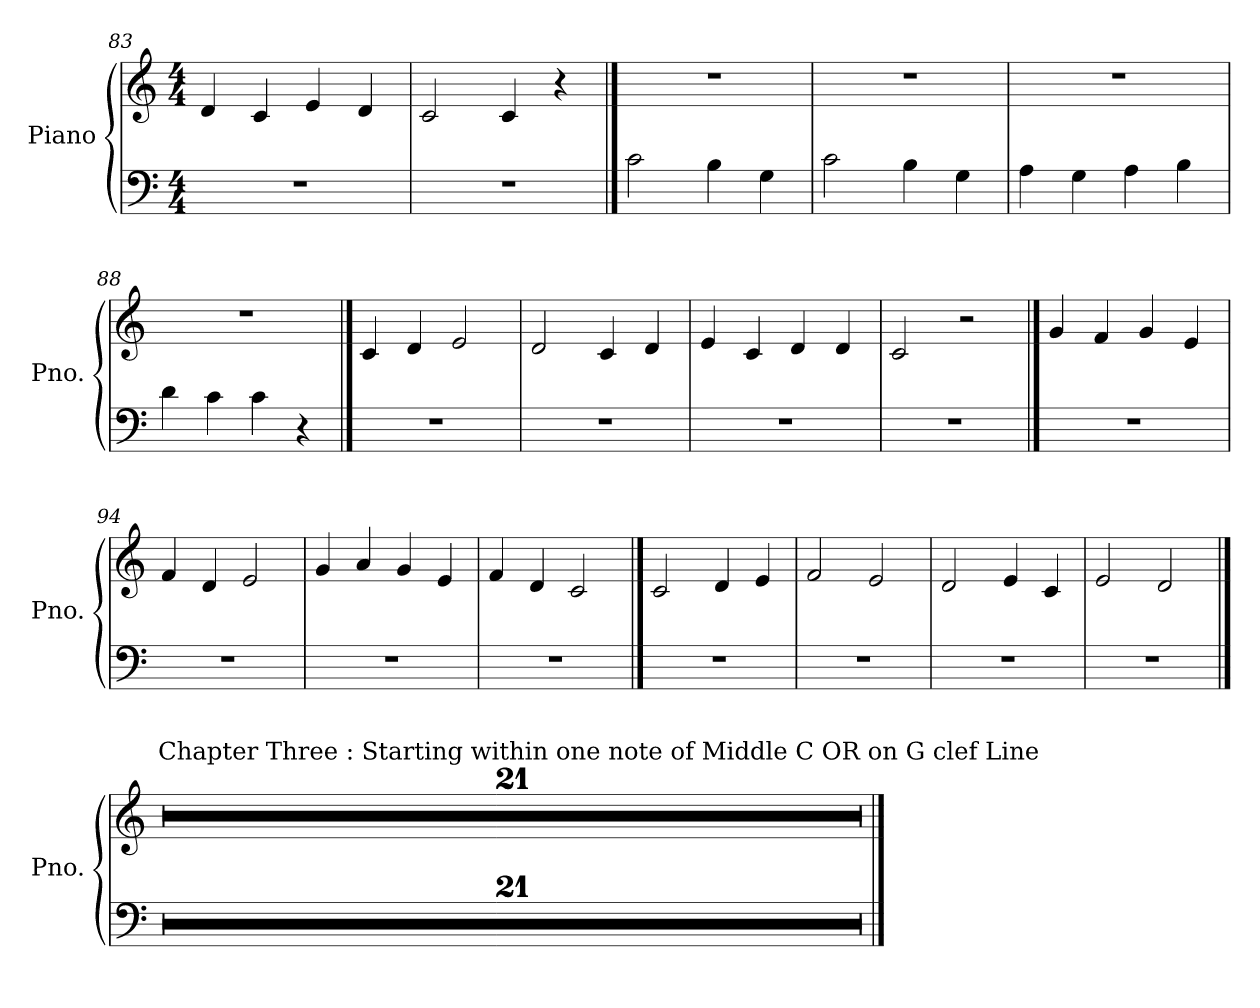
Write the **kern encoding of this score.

**kern	**kern
*part1	*part1
*staff2	*staff1
*I"Piano	*
*I'Pno.	*
*clefF4	*clefG2
*k[]	*k[]
*M4/4	*M4/4
=83	=83
1r	4d/
.	4c/
.	4e/
.	4d/
=84	=84
1r	2c/
.	4c/
.	4r
!!LO:LB:g=z
==85	==85
2c\	1r
4B\	.
4G\	.
=86	=86
2c\	1r
4B\	.
4G\	.
=87	=87
4A\	1r
4G\	.
4A\	.
4B\	.
=88	=88
4d\	1r
4c\	.
4c\	.
4r	.
!!LO:LB:g=z
==89	==89
1r	4c/
.	4d/
.	2e/
=90	=90
1r	2d/
.	4c/
.	4d/
=91	=91
1r	4e/
.	4c/
.	4d/
.	4d/
=92	=92
1r	2c/
.	2r
!!LO:LB:g=z
==93	==93
1r	4g/
.	4f/
.	4g/
.	4e/
=94	=94
1r	4f/
.	4d/
.	2e/
=95	=95
1r	4g/
.	4a/
.	4g/
.	4e/
=96	=96
1r	4f/
.	4d/
.	2c/
!!LO:LB:g=z
==97	==97
1r	2c/
.	4d/
.	4e/
=98	=98
1r	2f/
.	2e/
=99	=99
1r	2d/
.	4e/
.	4c/
=100	=100
1r	2e/
.	2d/
!!LO:LB:g=z
==101	==101
!	!LO:TX:a:t=Chapter Three &colon; Starting within one note of  Middle C OR on G clef Line
1r	1r
=102	=102
1r	1r
=103	=103
1r	1r
=104	=104
1r	1r
!!LO:PB:g=z
==105	==105
1r	1r
=106	=106
1r	1r
=107	=107
1r	1r
=108	=108
1r	1r
!!LO:LB:g=z
==109	==109
1r	1r
=110	=110
1r	1r
=111	=111
1r	1r
=112	=112
1r	1r
!!LO:LB:g=z
==113	==113
1r	1r
=114	=114
1r	1r
=115	=115
1r	1r
=116	=116
1r	1r
!!LO:LB:g=z
==117	==117
1r	1r
=118	=118
1r	1r
=119	=119
1r	1r
=120	=120
1r	1r
!!LO:PB:g=z
=121	=121
1r	1r
==	==
*-	*-
